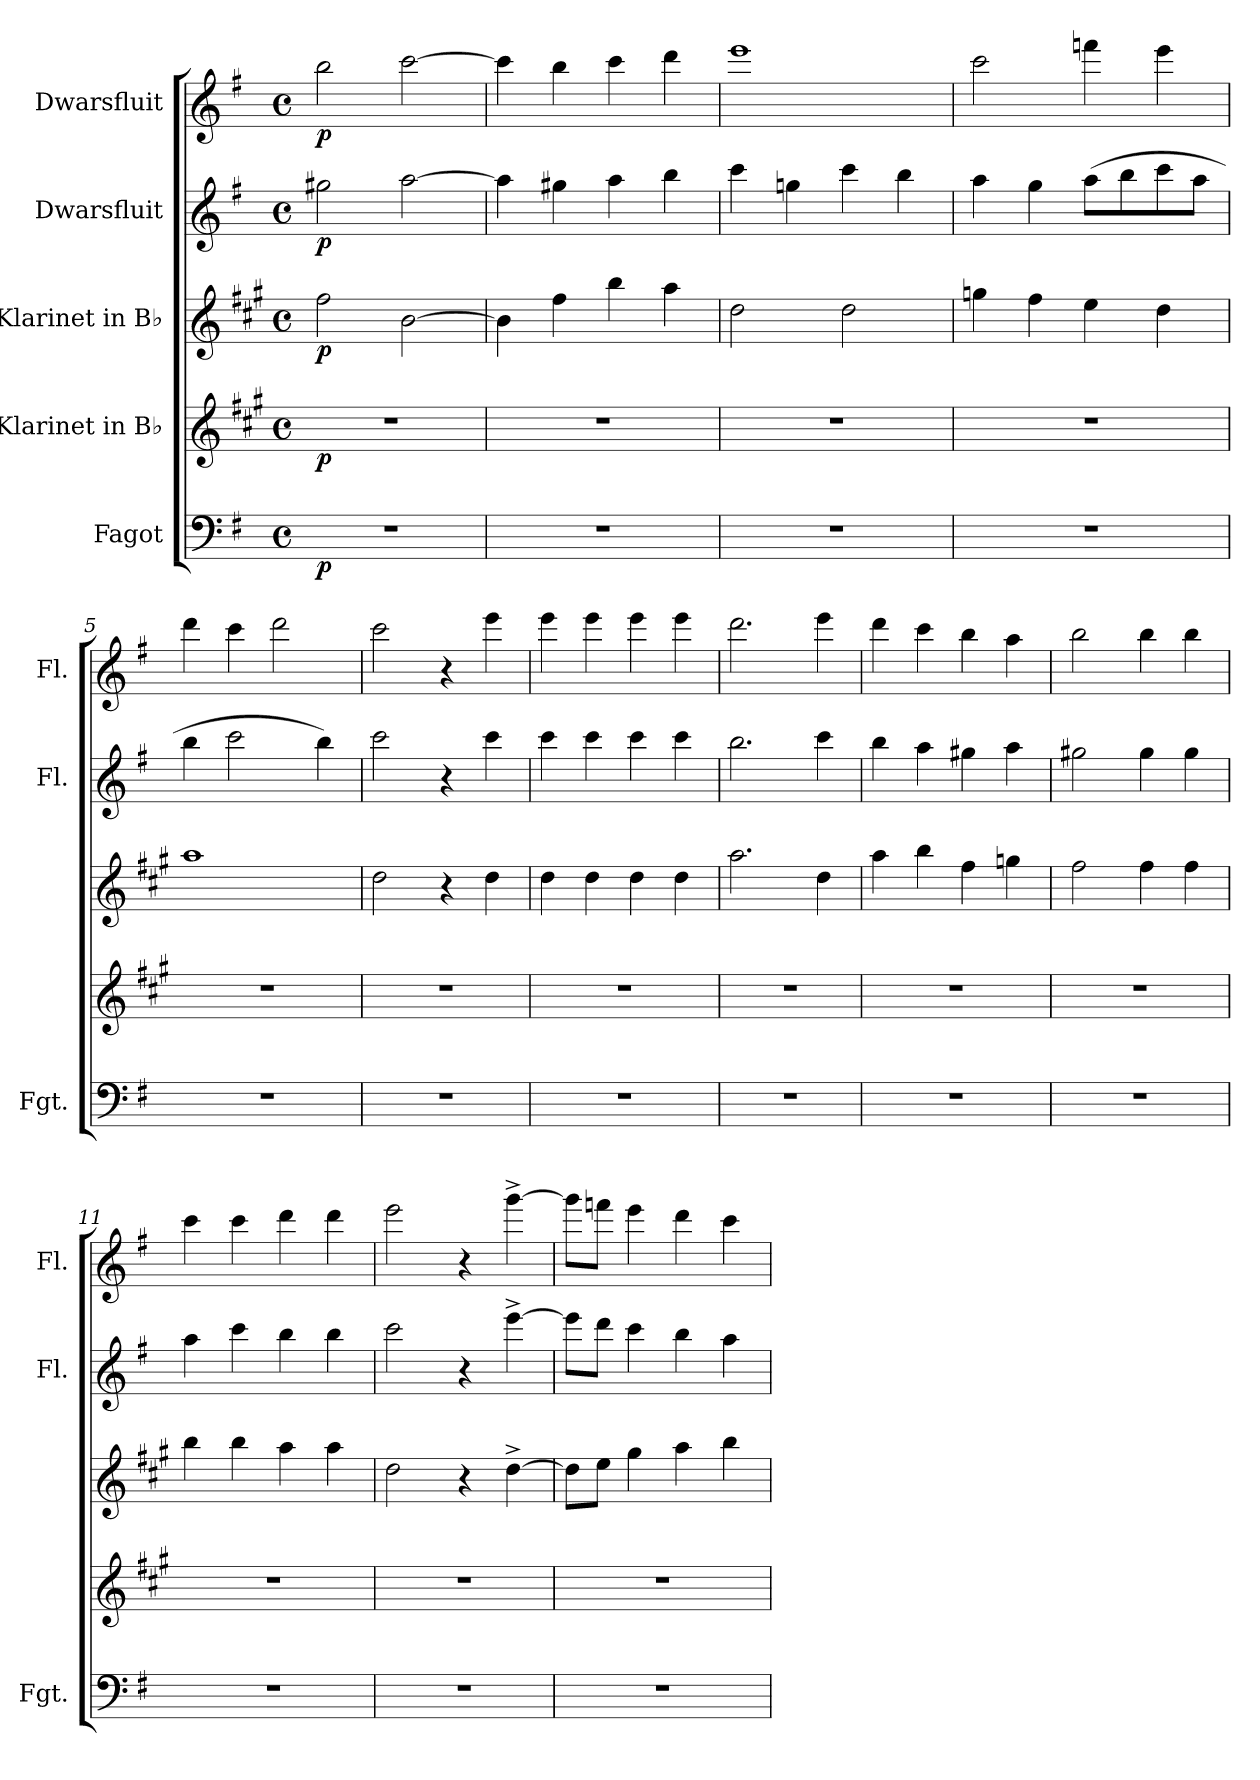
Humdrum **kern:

**kern	**dynam	**kern	**dynam	**kern	**dynam	**kern	**dynam	**kern	**dynam
*part5	*part5	*part4	*part4	*part3	*part3	*part2	*part2	*part1	*part1
*staff5	*staff5	*staff4	*staff4	*staff3	*staff3	*staff2	*staff2	*staff1	*staff1
*I"Fagot	*	*I"Klarinet in B♭	*	*I"Klarinet in B♭	*	*I"Dwarsfluit	*	*I"Dwarsfluit	*
*I'Fgt.	*	*	*	*	*	*I'Fl.	*	*I'Fl.	*
*clefF4	*	*clefG2	*	*clefG2	*	*clefG2	*	*clefG2	*
*	*	*ITrd1c2	*	*ITrd1c2	*	*	*	*	*
*k[f#]	*	*k[f#]	*	*k[f#]	*	*k[f#]	*	*k[f#]	*
*M4/4	*	*M4/4	*	*M4/4	*	*M4/4	*	*M4/4	*
*met(c)	*	*met(c)	*	*met(c)	*	*met(c)	*	*met(c)	*
*MM120	*	*MM120	*	*MM120	*	*MM120	*	*MM120	*
=1	=1	=1	=1	=1	=1	=1	=1	=1	=1
!	!LO:DY:b	!	!LO:DY:b	!	!LO:DY:b	!	!LO:DY:b	!	!LO:DY:b
1r	p	1r	p	2ee\	p	2gg#X\	p	2bb\	p
.	.	.	.	[2a\	.	[2aa\	.	[2ccc\	.
=2	=2	=2	=2	=2	=2	=2	=2	=2	=2
1r	.	1r	.	4a\]	.	4aa\]	.	4ccc\]	.
.	.	.	.	4ee\	.	4gg#X\	.	4bb\	.
.	.	.	.	4aa\	.	4aa\	.	4ccc\	.
.	.	.	.	4gg\	.	4bb\	.	4ddd\	.
=3	=3	=3	=3	=3	=3	=3	=3	=3	=3
1r	.	1r	.	2cc\	.	4ccc\	.	1eee	.
.	.	.	.	.	.	4ggn\	.	.	.
.	.	.	.	2cc\	.	4ccc\	.	.	.
.	.	.	.	.	.	4bb\	.	.	.
=4	=4	=4	=4	=4	=4	=4	=4	=4	=4
1r	.	1r	.	4ffn\	.	4aa\	.	2ccc\	.
.	.	.	.	4ee\	.	4gg\	.	.	.
.	.	.	.	4dd\	.	(8aa\L	.	4fffn\	.
.	.	.	.	.	.	8bb\	.	.	.
.	.	.	.	4cc\	.	8ccc\	.	4eee\	.
.	.	.	.	.	.	8aa\J	.	.	.
=5	=5	=5	=5	=5	=5	=5	=5	=5	=5
1r	.	1r	.	1gg	.	4bb\	.	4ddd\	.
.	.	.	.	.	.	2ccc\	.	4ccc\	.
.	.	.	.	.	.	.	.	2ddd\	.
.	.	.	.	.	.	4bb\)	.	.	.
=6	=6	=6	=6	=6	=6	=6	=6	=6	=6
1r	.	1r	.	2cc\	.	2ccc\	.	2ccc\	.
.	.	.	.	4r	.	4r	.	4r	.
.	.	.	.	4cc\	.	4ccc\	.	4eee\	.
!!LO:LB:g=z
=7	=7	=7	=7	=7	=7	=7	=7	=7	=7
1r	.	1r	.	4cc\	.	4ccc\	.	4eee\	.
.	.	.	.	4cc\	.	4ccc\	.	4eee\	.
.	.	.	.	4cc\	.	4ccc\	.	4eee\	.
.	.	.	.	4cc\	.	4ccc\	.	4eee\	.
=8	=8	=8	=8	=8	=8	=8	=8	=8	=8
1r	.	1r	.	2.gg\	.	2.bb\	.	2.ddd\	.
.	.	.	.	4cc\	.	4ccc\	.	4eee\	.
=9	=9	=9	=9	=9	=9	=9	=9	=9	=9
1r	.	1r	.	4gg\	.	4bb\	.	4ddd\	.
.	.	.	.	4aa\	.	4aa\	.	4ccc\	.
.	.	.	.	4ee\	.	4gg#X\	.	4bb\	.
.	.	.	.	4ffn\	.	4aa\	.	4aa\	.
=10	=10	=10	=10	=10	=10	=10	=10	=10	=10
1r	.	1r	.	2ee\	.	2gg#X\	.	2bb\	.
.	.	.	.	4ee\	.	4gg#\	.	4bb\	.
.	.	.	.	4ee\	.	4gg#\	.	4bb\	.
=11	=11	=11	=11	=11	=11	=11	=11	=11	=11
1r	.	1r	.	4aa\	.	4aa\	.	4ccc\	.
.	.	.	.	4aa\	.	4ccc\	.	4ccc\	.
.	.	.	.	4gg\	.	4bb\	.	4ddd\	.
.	.	.	.	4gg\	.	4bb\	.	4ddd\	.
=12	=12	=12	=12	=12	=12	=12	=12	=12	=12
1r	.	1r	.	2cc\	.	2ccc\	.	2eee\	.
.	.	.	.	4r	.	4r	.	4r	.
.	.	.	.	[4cc^\	.	[4eee^\	.	[4ggg^\	.
=13	=13	=13	=13	=13	=13	=13	=13	=13	=13
1r	.	1r	.	8cc\L]	.	8eee\L]	.	8ggg\L]	.
.	.	.	.	8dd\J	.	8ddd\J	.	8fffn\J	.
.	.	.	.	4ff#\	.	4ccc\	.	4eee\	.
.	.	.	.	4gg\	.	4bb\	.	4ddd\	.
.	.	.	.	4aa\	.	4aa\	.	4ccc\	.
=	=	=	=	=	=	=	=	=	=
*-	*-	*-	*-	*-	*-	*-	*-	*-	*-
